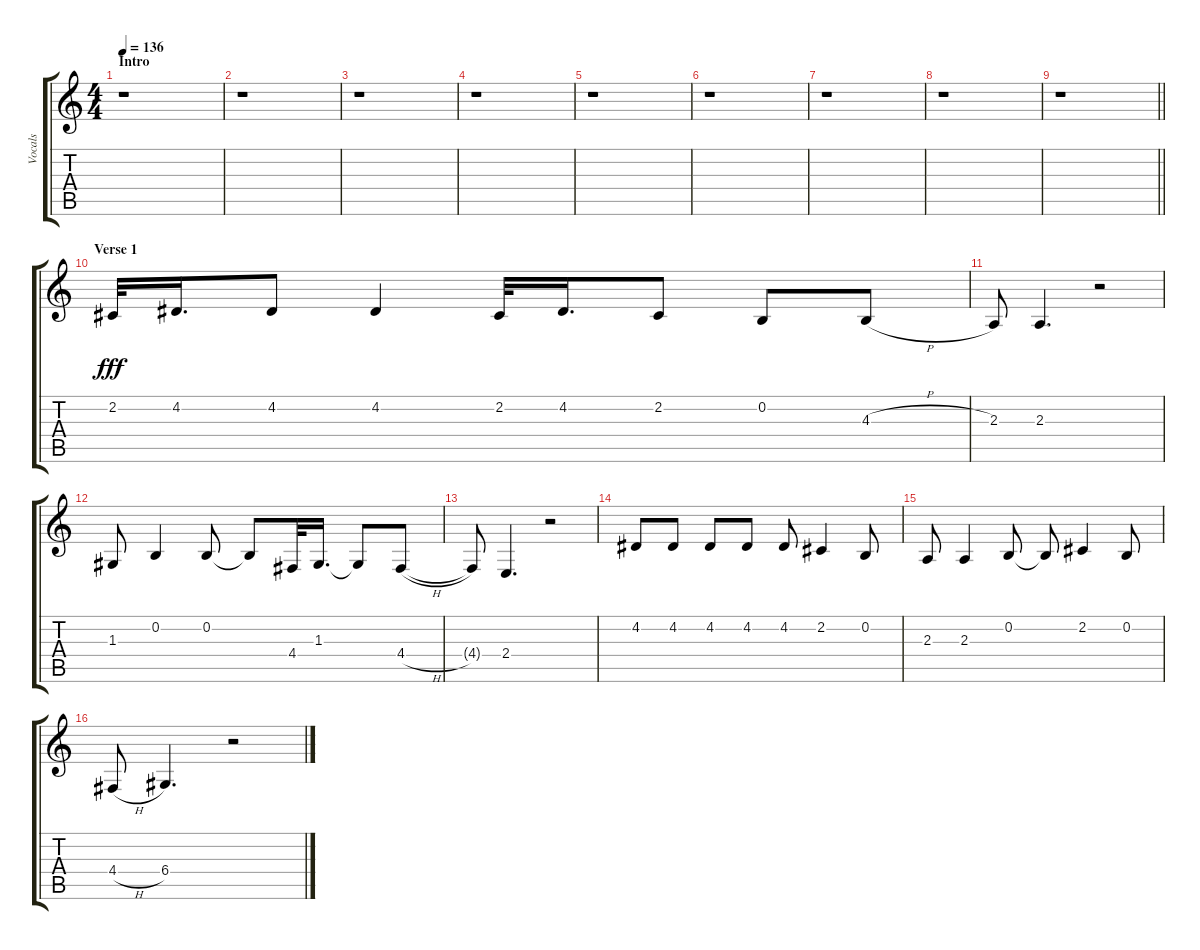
\track ("Vocals" "Vocals") {instrument drawbarorgan}
\staff {score tabs}
\tuning (E4 B3 G3 D3 A2 E2) {hide}
\ts (4 4)
\section ("" "Intro")
\tempo 136
\clef g2
\ks c
r.1{dy fff instrument drawbarorgan} |
r.1 |
r.1 |
r.1 |
r.1 |
r.1 |
r.1 |
r.1 |
\barLineRight lightlight
r.1 |
\section ("" "Verse 1")
2.2.32 4.2.16{d} 4.2.8 4.2.4 2.2.32 4.2.16{d} 2.2.8 0.2.8 4.3{h}.8 |
2.3.8 2.3.4{d} r.2 |
1.3.8 0.2.4 0.2.8 0.2{t}.8 4.4.32 1.3.16{d} 1.3{t}.8 4.4{h}.8 |
4.4{t}.8 2.4.4{d} r.2 |
4.2.8 4.2.8 4.2.8 4.2.8 4.2.8 2.2.4 0.2.8 |
2.3.8 2.3.4 0.2.8 0.2{t}.8 2.2.4 0.2.8 |
4.4{h}.8 6.4.4{d} r.2
